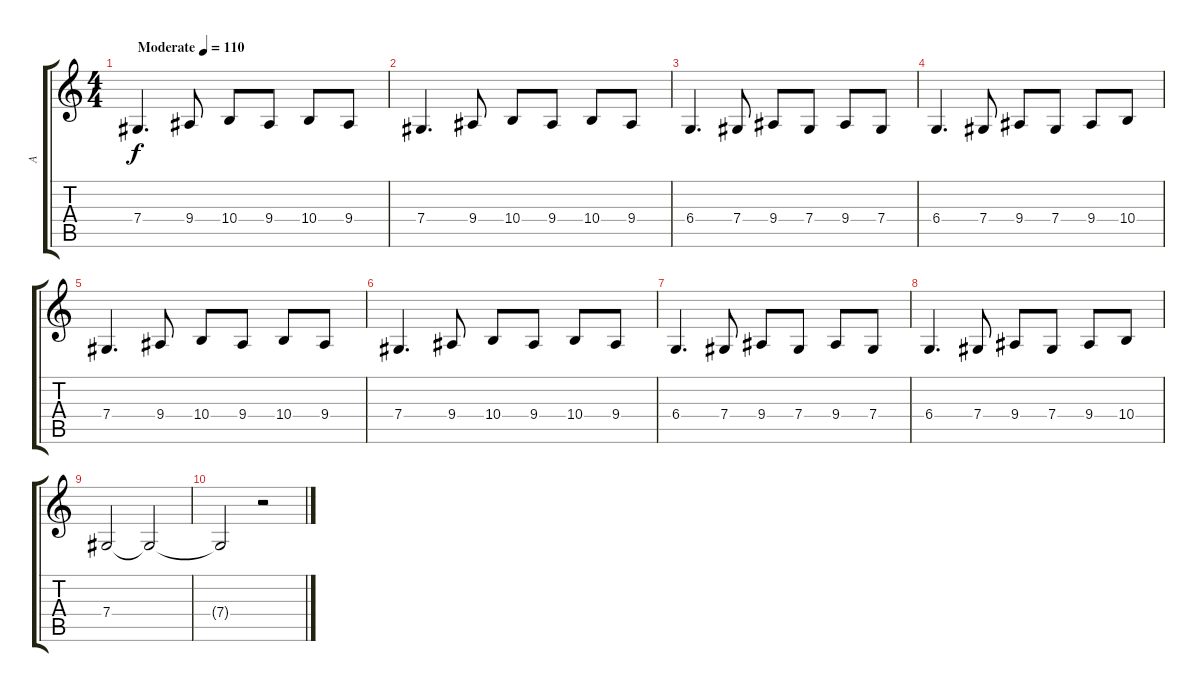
\track ("A" "A") {instrument violin}
\staff {score tabs}
\tuning (Eb4 Bb3 Gb3 Db3 Ab2 Db2) {hide}
\ts (4 4)
\tempo (110 "Moderate")
\clef g2
\ks c
7.4.4{d dy f instrument violin} 9.4.8 10.4.8 9.4.8 10.4.8 9.4.8 |
7.4.4{d} 9.4.8 10.4.8 9.4.8 10.4.8 9.4.8 |
6.4.4{d} 7.4.8 9.4.8 7.4.8 9.4.8 7.4.8 |
6.4.4{d} 7.4.8 9.4.8 7.4.8 9.4.8 10.4.8 |
7.4.4{d} 9.4.8 10.4.8 9.4.8 10.4.8 9.4.8 |
7.4.4{d} 9.4.8 10.4.8 9.4.8 10.4.8 9.4.8 |
6.4.4{d} 7.4.8 9.4.8 7.4.8 9.4.8 7.4.8 |
6.4.4{d} 7.4.8 9.4.8 7.4.8 9.4.8 10.4.8 |
7.4.2 7.4{t}.2 |
7.4{t}.2 r.2
